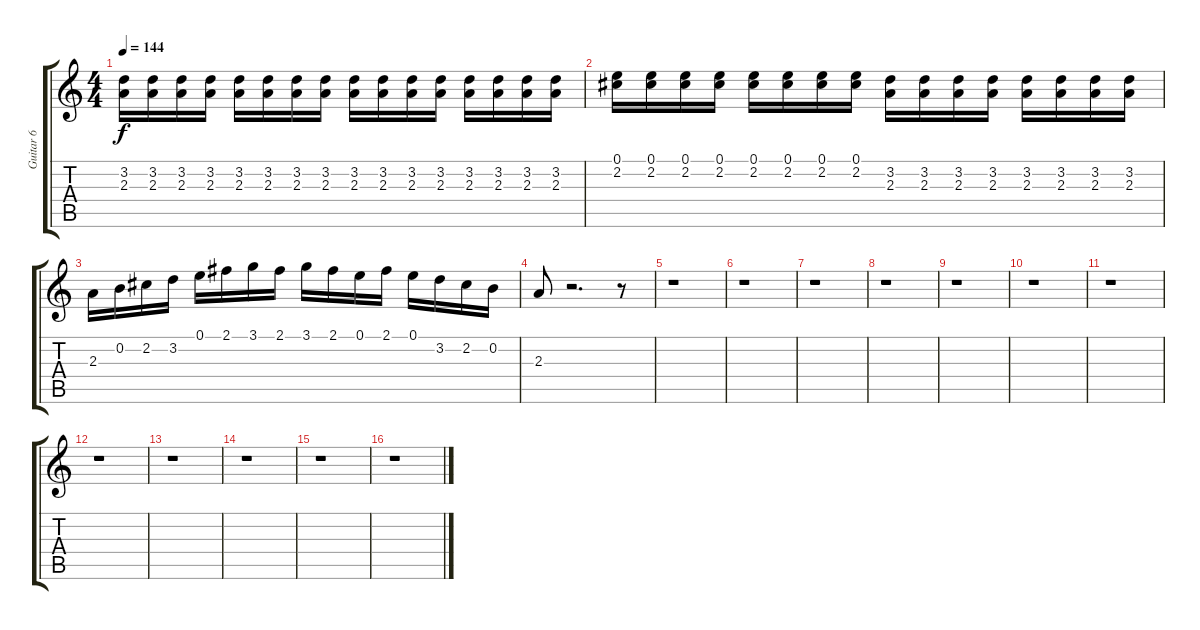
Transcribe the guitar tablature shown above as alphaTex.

\track ("Guitar 6" "Guitar 6") {instrument acousticguitarnylon}
\staff {score tabs}
\tuning (E4 B3 G3 D3 A2 E2) {hide}
\ts (4 4)
\tempo 144
\clef g2
\ks c
(3.2 2.3).16{dy f} (3.2 2.3).16 (3.2 2.3).16 (3.2 2.3).16 (3.2 2.3).16 (3.2 2.3).16 (3.2 2.3).16 (3.2 2.3).16 (3.2 2.3).16 (3.2 2.3).16 (3.2 2.3).16 (3.2 2.3).16 (3.2 2.3).16 (3.2 2.3).16 (3.2 2.3).16 (3.2 2.3).16 |
(0.1 2.2).16 (0.1 2.2).16 (0.1 2.2).16 (0.1 2.2).16 (0.1 2.2).16 (0.1 2.2).16 (0.1 2.2).16 (0.1 2.2).16 (3.2 2.3).16 (3.2 2.3).16 (3.2 2.3).16 (3.2 2.3).16 (3.2 2.3).16 (3.2 2.3).16 (3.2 2.3).16 (3.2 2.3).16 |
2.3.16 0.2.16 2.2.16 3.2.16 0.1.16 2.1.16 3.1.16 2.1.16 3.1.16 2.1.16 0.1.16 2.1.16 0.1.16 3.2.16 2.2.16 0.2.16 |
2.3.8 r.2{d} r.8 |
r.1 |
r.1 |
r.1 |
r.1 |
r.1 |
r.1 |
r.1 |
r.1 |
r.1 |
r.1 |
r.1 |
r.1
